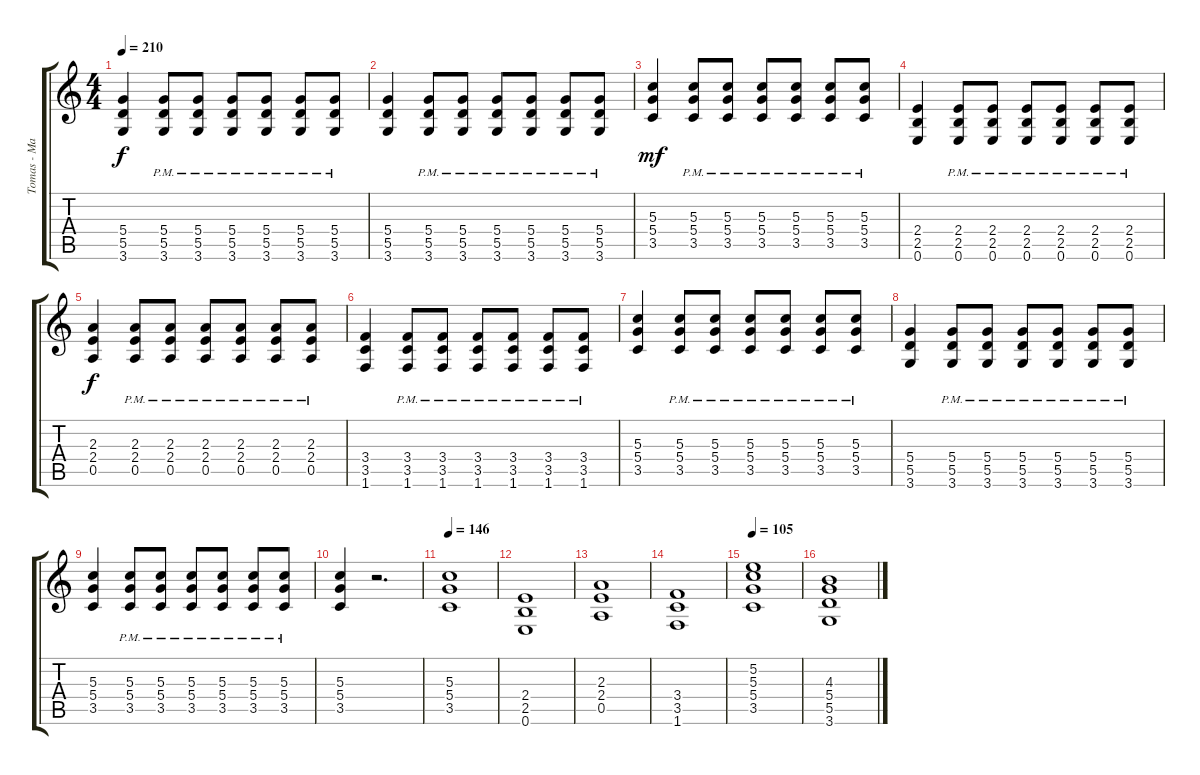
\track ("Tomas - Main Guitar" "Tomas - Ma") {instrument overdrivenguitar}
\staff {score tabs}
\tuning (E4 B3 G3 D3 A2 E2) {hide}
\ts (4 4)
\tempo 210
\clef g2
\ks c
(5.4 5.5 3.6).4{dy f} (5.4 5.5{pm} 3.6{pm}).8 (5.4 5.5{pm} 3.6{pm}).8 (5.4 5.5{pm} 3.6{pm}).8 (5.4 5.5{pm} 3.6{pm}).8 (5.4 5.5 3.6{pm}).8 (5.4 5.5 3.6{pm}).8 |
(5.4 5.5 3.6).4 (5.4 5.5{pm} 3.6{pm}).8 (5.4 5.5{pm} 3.6{pm}).8 (5.4 5.5{pm} 3.6{pm}).8 (5.4 5.5{pm} 3.6{pm}).8 (5.4 5.5 3.6{pm}).8 (5.4 5.5 3.6{pm}).8 |
(5.3 5.4 3.5).4{dy mf} (5.3{pm} 5.4{pm} 3.5{pm}).8 (5.3{pm} 5.4{pm} 3.5{pm}).8 (5.3{pm} 5.4{pm} 3.5{pm}).8 (5.3{pm} 5.4{pm} 3.5{pm}).8 (5.3{pm} 5.4{pm} 3.5{pm}).8 (5.3{pm} 5.4{pm} 3.5{pm}).8 |
(2.4 2.5 0.6).4 (2.4{pm} 2.5{pm} 0.6{pm}).8 (2.4{pm} 2.5{pm} 0.6{pm}).8 (2.4{pm} 2.5{pm} 0.6{pm}).8 (2.4{pm} 2.5{pm} 0.6{pm}).8 (2.4{pm} 2.5{pm} 0.6{pm}).8 (2.4{pm} 2.5{pm} 0.6{pm}).8 |
(2.3 2.4 0.5).4{dy f} (2.3{pm} 2.4{pm} 0.5{pm}).8 (2.3{pm} 2.4{pm} 0.5{pm}).8 (2.3{pm} 2.4{pm} 0.5{pm}).8 (2.3{pm} 2.4{pm} 0.5{pm}).8 (2.3{pm} 2.4{pm} 0.5{pm}).8 (2.3{pm} 2.4 0.5{pm}).8 |
(3.4 3.5 1.6).4 (3.4{pm} 3.5{pm} 1.6{pm}).8 (3.4{pm} 3.5{pm} 1.6{pm}).8 (3.4{pm} 3.5{pm} 1.6{pm}).8 (3.4{pm} 3.5{pm} 1.6{pm}).8 (3.4{pm} 3.5{pm} 1.6{pm}).8 (3.4{pm} 3.5{pm} 1.6{pm}).8 |
(5.3 5.4 3.5).4 (5.3{pm} 5.4{pm} 3.5{pm}).8 (5.3{pm} 5.4{pm} 3.5{pm}).8 (5.3{pm} 5.4{pm} 3.5{pm}).8 (5.3{pm} 5.4{pm} 3.5{pm}).8 (5.3{pm} 5.4{pm} 3.5{pm}).8 (5.3{pm} 5.4{pm} 3.5{pm}).8 |
(5.4 5.5 3.6).4 (5.4 5.5{pm} 3.6{pm}).8 (5.4 5.5{pm} 3.6{pm}).8 (5.4 5.5{pm} 3.6{pm}).8 (5.4 5.5{pm} 3.6{pm}).8 (5.4 5.5 3.6{pm}).8 (5.4 5.5 3.6{pm}).8 |
(5.3 5.4 3.5).4 (5.3{pm} 5.4{pm} 3.5{pm}).8 (5.3{pm} 5.4{pm} 3.5{pm}).8 (5.3{pm} 5.4{pm} 3.5{pm}).8 (5.3{pm} 5.4{pm} 3.5{pm}).8 (5.3{pm} 5.4{pm} 3.5{pm}).8 (5.3{pm} 5.4{pm} 3.5{pm}).8 |
(5.3 5.4 3.5).4 r.2{d} |
\tempo 146
(5.3 5.4 3.5).1 |
(2.4 2.5 0.6).1 |
(2.3 2.4 0.5).1 |
(3.4 3.5 1.6).1 |
\tempo 105
(5.2 5.3 5.4 3.5).1 |
(4.3 5.4 5.5 3.6).1
